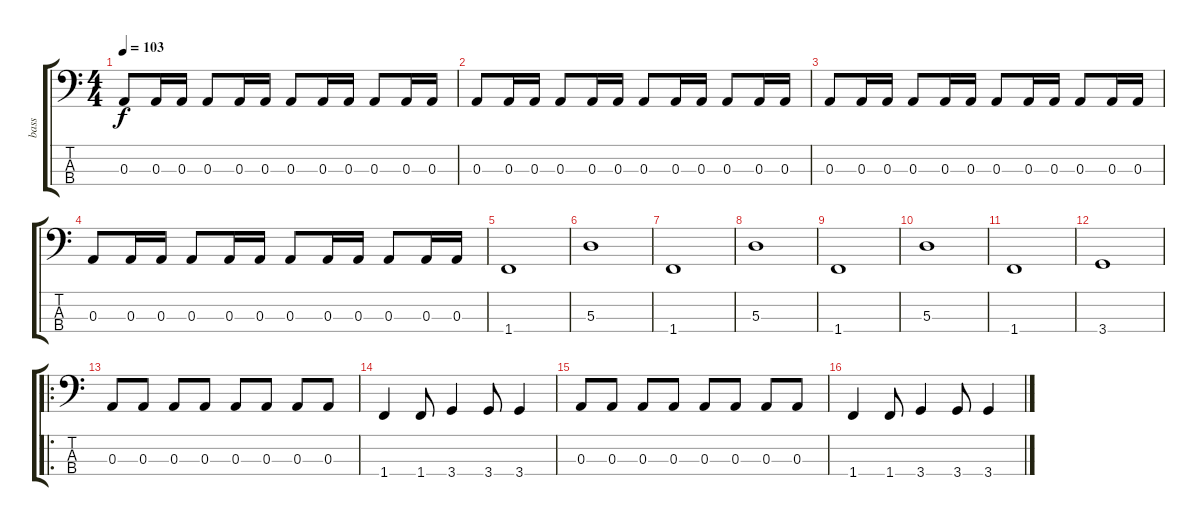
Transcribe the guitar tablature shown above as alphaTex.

\track ("bass" "bass") {instrument electricbassfinger}
\staff {score tabs}
\tuning (G2 D2 A1 E1) {hide}
\ts (4 4)
\tempo 103
\clef f4
\ks c
0.3.8{dy f} 0.3.16 0.3.16 0.3.8 0.3.16 0.3.16 0.3.8 0.3.16 0.3.16 0.3.8 0.3.16 0.3.16 |
0.3.8 0.3.16 0.3.16 0.3.8 0.3.16 0.3.16 0.3.8 0.3.16 0.3.16 0.3.8 0.3.16 0.3.16 |
0.3.8 0.3.16 0.3.16 0.3.8 0.3.16 0.3.16 0.3.8 0.3.16 0.3.16 0.3.8 0.3.16 0.3.16 |
0.3.8 0.3.16 0.3.16 0.3.8 0.3.16 0.3.16 0.3.8 0.3.16 0.3.16 0.3.8 0.3.16 0.3.16 |
1.4.1 |
5.3.1 |
1.4.1 |
5.3.1 |
1.4.1 |
5.3.1 |
1.4.1 |
3.4.1 |
\ro
0.3.8 0.3.8 0.3.8 0.3.8 0.3.8 0.3.8 0.3.8 0.3.8 |
1.4.4 1.4.8 3.4.4 3.4.8 3.4.4 |
0.3.8 0.3.8 0.3.8 0.3.8 0.3.8 0.3.8 0.3.8 0.3.8 |
1.4.4 1.4.8 3.4.4 3.4.8 3.4.4
